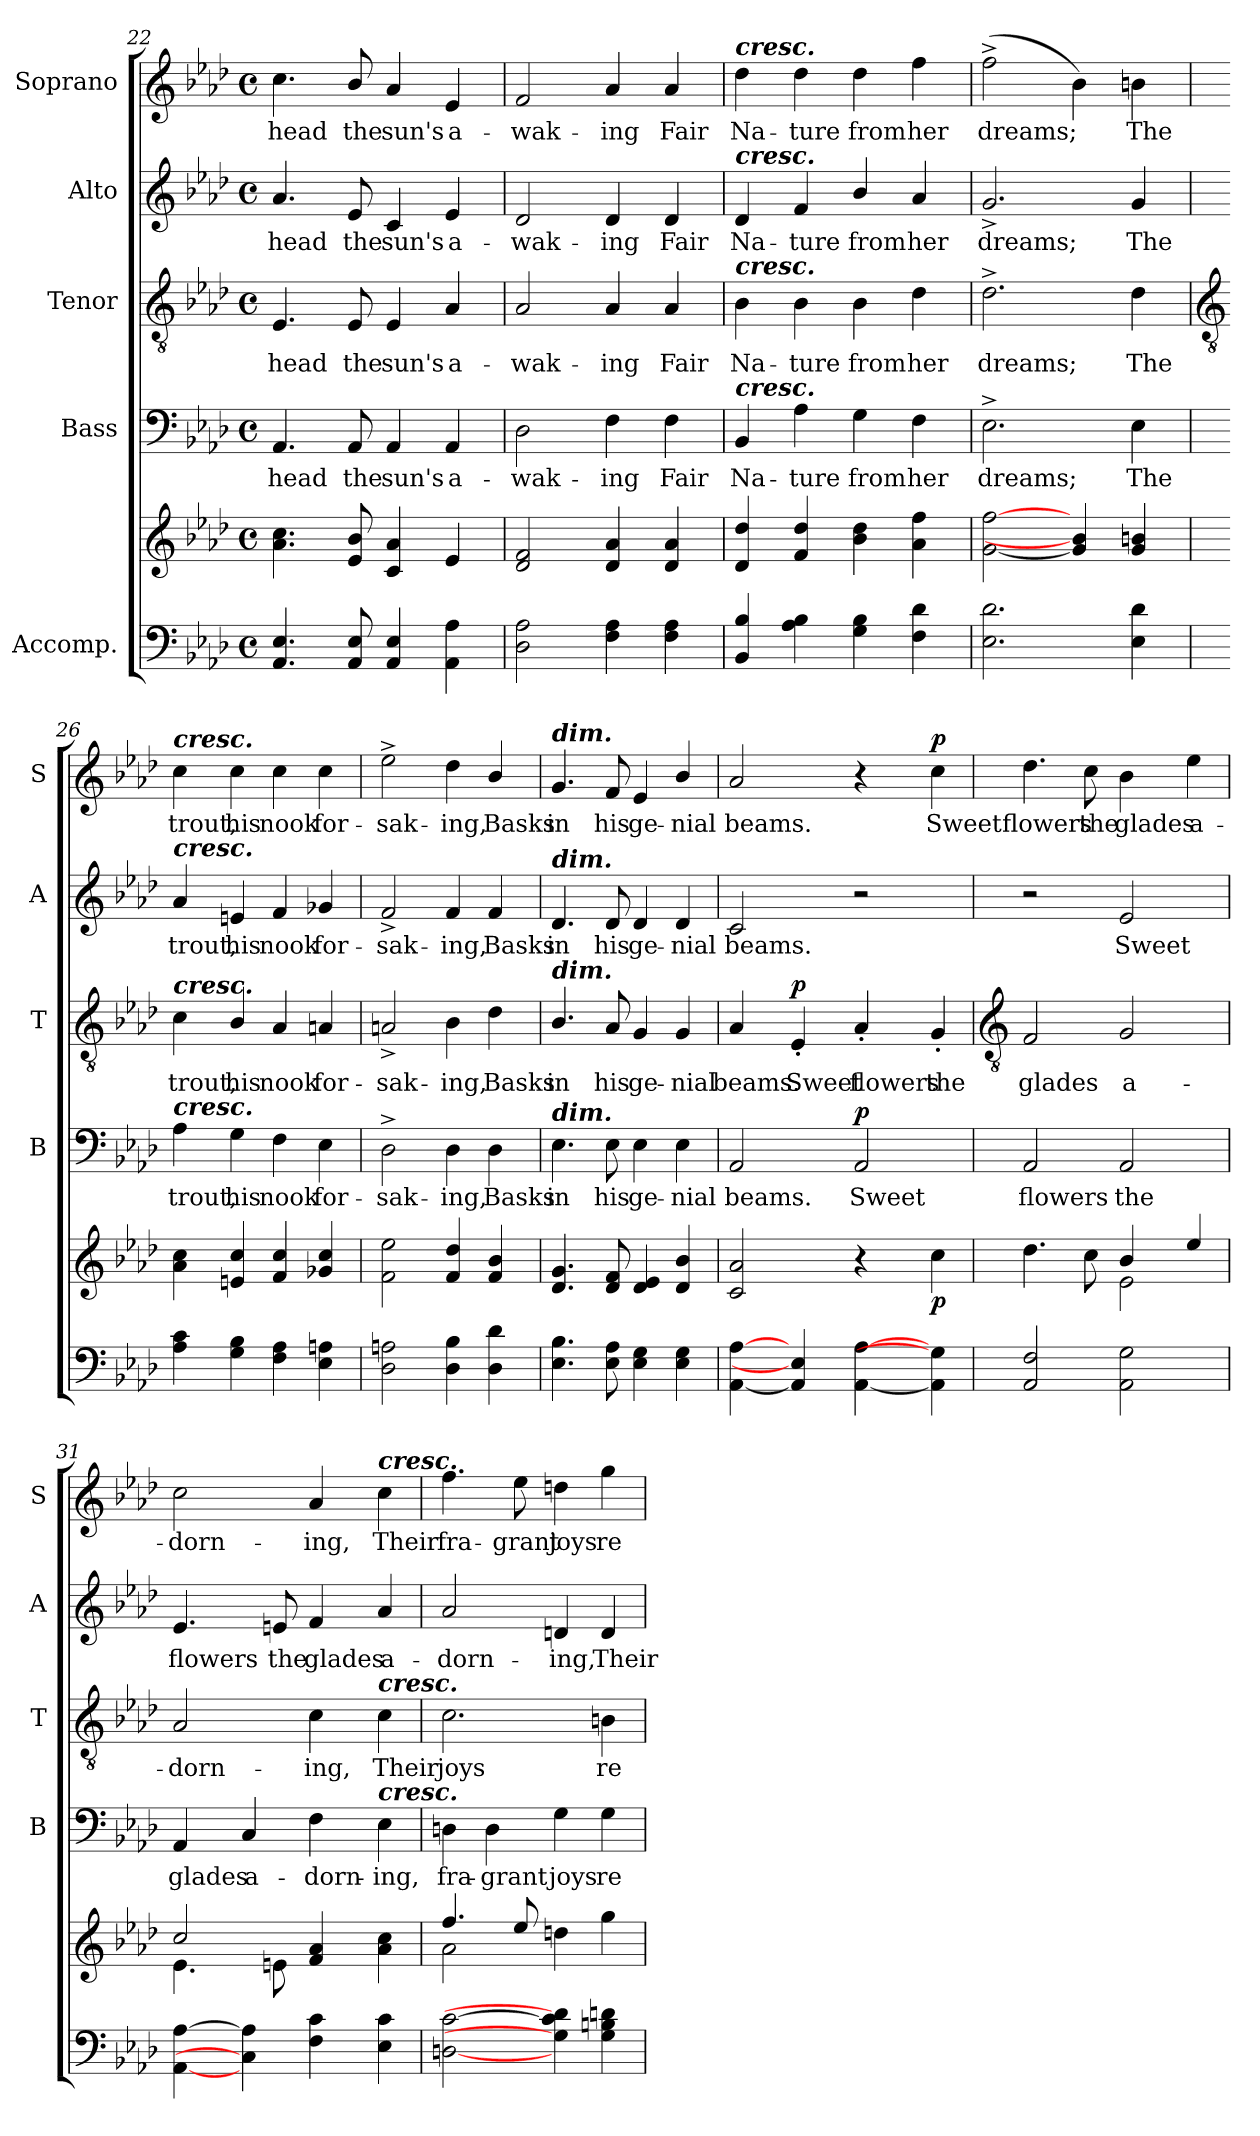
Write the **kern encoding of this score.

**kern	**kern	**dynam	**kern	**text	**dynam	**kern	**text	**dynam	**kern	**text	**kern	**text	**dynam
*part5	*part5	*part5	*part4	*part4	*part4	*part3	*part3	*part3	*part2	*part2	*part1	*part1	*part1
*staff6	*staff5	*staff5/6	*staff4	*staff4	*staff4	*staff3	*staff3	*staff3	*staff2	*staff2	*staff1	*staff1	*staff1
*I"Accomp.	*	*	*I"Bass	*	*	*I"Tenor	*	*	*I"Alto	*	*I"Soprano	*	*
*	*	*	*I'B	*	*	*I'T	*	*	*I'A	*	*I'S	*	*
*clefF4	*clefG2	*	*clefF4	*	*	*clefGv2	*	*	*clefG2	*	*clefG2	*	*
*k[b-e-a-d-]	*k[b-e-a-d-]	*	*k[b-e-a-d-]	*	*	*k[b-e-a-d-]	*	*	*k[b-e-a-d-]	*	*k[b-e-a-d-]	*	*
*A-:	*A-:	*	*A-:	*	*	*A-:	*	*	*A-:	*	*A-:	*	*
*M4/4	*M4/4	*	*M4/4	*	*	*M4/4	*	*	*M4/4	*	*M4/4	*	*
*met(c)	*met(c)	*	*met(c)	*	*	*met(c)	*	*	*met(c)	*	*met(c)	*	*
=22	=22	=22	=22	=22	=22	=22	=22	=22	=22	=22	=22	=22	=22
!	!	!	!	!LO:LY:b	!	!	!LO:LY:b	!	!	!LO:LY:b	!	!LO:LY:b	!
4.AA- 4.E-	4.a- 4.cc	.	4.AA-	-head	.	4.E-	-head	.	4.a-	-head	4.cc	-head	.
!	!	!	!	!LO:LY:b	!	!	!LO:LY:b	!	!	!LO:LY:b	!	!LO:LY:b	!
8AA- 8E-	8e-/ 8b-/	.	8AA-	the	.	8E-	the	.	8e-	the	8b-/	the	.
!	!	!	!	!LO:LY:b	!	!	!LO:LY:b	!	!	!LO:LY:b	!	!LO:LY:b	!
4AA- 4E-	4c 4a-	.	4AA-	sun's	.	4E-	sun's	.	4c	sun's	4a-	sun's	.
!	!	!	!	!LO:LY:b	!	!	!LO:LY:b	!	!	!LO:LY:b	!	!LO:LY:b	!
4AA- 4A-	4e-	.	4AA-	a-	.	4A-	a-	.	4e-/	a-	4e-	a-	.
=23	=23	=23	=23	=23	=23	=23	=23	=23	=23	=23	=23	=23	=23
!	!	!	!	!LO:LY:b	!	!	!LO:LY:b	!	!	!LO:LY:b	!	!LO:LY:b	!
2D- 2A-	2d- 2f	.	2D-	-wak-	.	2A-	-wak-	.	2d-	-wak-	2f	-wak-	.
!	!	!	!	!LO:LY:b	!	!	!LO:LY:b	!	!	!LO:LY:b	!	!LO:LY:b	!
4F 4A-	4d- 4a-	.	4F	-ing	.	4A-	-ing	.	4d-	-ing	4a-	-ing	.
!	!	!	!	!LO:LY:b	!	!	!LO:LY:b	!	!	!LO:LY:b	!	!LO:LY:b	!
4F 4A-	4d- 4a-	.	4F	Fair	.	4A-	Fair	.	4d-	Fair	4a-	Fair	.
=24	=24	=24	=24	=24	=24	=24	=24	=24	=24	=24	=24	=24	=24
!	!	!	!	!	!	!	!	!	!	!	!LO:TX:a:Bi:t=cresc.	!	!
!	!	!	!	!	!	!	!	!	!LO:TX:a:Bi:t=cresc.	!	!	!	!
!	!	!	!	!	!	!LO:TX:a:Bi:t=cresc.	!	!	!	!	!	!	!
!	!	!	!LO:TX:a:Bi:t=cresc.	!	!	!	!	!	!	!	!	!	!
!	!	!	!	!LO:LY:b	!	!	!LO:LY:b	!	!	!LO:LY:b	!	!LO:LY:b	!
4BB-/ 4B-/	4d- 4dd-	.	4BB-	Na-	.	4B-	Na-	.	4d-	Na-	4dd-	Na-	.
!	!	!	!	!LO:LY:b	!	!	!LO:LY:b	!	!	!LO:LY:b	!	!LO:LY:b	!
4A- 4B-	4f 4dd-	.	4A-	-ture	.	4B-	-ture	.	4f	-ture	4dd-	-ture	.
!	!	!	!	!LO:LY:b	!	!	!LO:LY:b	!	!	!LO:LY:b	!	!LO:LY:b	!
4G 4B-	4b- 4dd-	.	4G	from	.	4B-	from	.	4b-/	from	4dd-	from	.
!	!	!	!	!LO:LY:b	!	!	!LO:LY:b	!	!	!LO:LY:b	!	!LO:LY:b	!
4F 4d-	4a- 4ff	.	4F	her	.	4d-	her	.	4a-	her	4ff	her	.
=25	=25	=25	=25	=25	=25	=25	=25	=25	=25	=25	=25	=25	=25
!	!	!	!	!LO:LY:b	!	!	!LO:LY:b	!	!	!LO:LY:b	!	!LO:LY:b	!
2.E- 2.d-	[2g [2ff	.	2.E-^	dreams;	.	2.d-^	dreams;	.	2.g^	dreams;	(>2ff^	dreams;	.
.	4g] 4b-]	.	.	.	.	.	.	.	.	.	4b-)	.	.
!	!	!	!	!LO:LY:b	!	!	!LO:LY:b	!	!	!LO:LY:b	!	!LO:LY:b	!
4E- 4d-	4g 4bn	.	4E-	The	.	4d-	The	.	4g	The	4bn	The	.
!!LO:LB:g=z
=26	=26	=26	=26	=26	=26	=26	=26	=26	=26	=26	=26	=26	=26
*	*	*	*	*	*	*clefGv2	*	*	*	*	*	*	*
!	!	!	!	!	!	!	!	!	!	!	!LO:TX:a:Bi:t=cresc.	!	!
!	!	!	!	!	!	!	!	!	!LO:TX:a:Bi:t=cresc.	!	!	!	!
!	!	!	!	!	!	!LO:TX:a:Bi:t=cresc.	!	!	!	!	!	!	!
!	!	!	!LO:TX:a:Bi:t=cresc.	!	!	!	!	!	!	!	!	!	!
!	!	!	!	!LO:LY:b	!	!	!LO:LY:b	!	!	!LO:LY:b	!	!LO:LY:b	!
4A- 4c	4a- 4cc	.	4A-	trout,	.	4c	trout,	.	4a-	trout,	4cc	trout,	.
!	!	!	!	!LO:LY:b	!	!	!LO:LY:b	!	!	!LO:LY:b	!	!LO:LY:b	!
4G 4B-	4en 4cc	.	4G	his	.	4B-/	his	.	4en	his	4cc	his	.
!	!	!	!	!LO:LY:b	!	!	!LO:LY:b	!	!	!LO:LY:b	!	!LO:LY:b	!
4F 4A-	4f 4cc	.	4F	nook	.	4A-	nook	.	4f	nook	4cc	nook	.
!	!	!	!	!LO:LY:b	!	!	!LO:LY:b	!	!	!LO:LY:b	!	!LO:LY:b	!
4E- 4An	4g-X 4cc	.	4E-	for-	.	4An	for-	.	4g-X	for-	4cc	for-	.
=27	=27	=27	=27	=27	=27	=27	=27	=27	=27	=27	=27	=27	=27
!	!	!	!	!LO:LY:b	!	!	!LO:LY:b	!	!	!LO:LY:b	!	!LO:LY:b	!
2D- 2An	2f 2ee-	.	2D-^	-sak-	.	2An^	-sak-	.	2f^	-sak-	2ee-^	-sak-	.
!	!	!	!	!LO:LY:b	!	!	!LO:LY:b	!	!	!LO:LY:b	!	!LO:LY:b	!
4D- 4B-	4f 4dd-	.	4D-	-ing,	.	4B-	-ing,	.	4f	-ing,	4dd-	-ing,	.
!	!	!	!	!LO:LY:b	!	!	!LO:LY:b	!	!	!LO:LY:b	!	!LO:LY:b	!
4D- 4d-	4f/ 4b-/	.	4D-	Basks	.	4d-	Basks	.	4f	Basks	4b-/	Basks	.
=28	=28	=28	=28	=28	=28	=28	=28	=28	=28	=28	=28	=28	=28
!	!	!	!	!	!	!	!	!	!	!	!LO:TX:a:Bi:t=dim.	!	!
!	!	!	!	!	!	!	!	!	!LO:TX:a:Bi:t=dim.	!	!	!	!
!	!	!	!	!	!	!LO:TX:a:Bi:t=dim.	!	!	!	!	!	!	!
!	!	!	!LO:TX:a:Bi:t=dim.	!	!	!	!	!	!	!	!	!	!
!	!	!	!	!LO:LY:b	!	!	!LO:LY:b	!	!	!LO:LY:b	!	!LO:LY:b	!
4.E- 4.B-	4.d- 4.g	.	4.E-	in	.	4.B-/	in	.	4.d-	in	4.g	in	.
!	!	!	!	!LO:LY:b	!	!	!LO:LY:b	!	!	!LO:LY:b	!	!LO:LY:b	!
8E- 8A-	8d- 8f	.	8E-	his	.	8A-	his	.	8d-	his	8f	his	.
!	!	!	!	!LO:LY:b	!	!	!LO:LY:b	!	!	!LO:LY:b	!	!LO:LY:b	!
4E- 4G	4d- 4e-	.	4E-	ge-	.	4G	ge-	.	4d-	ge-	4e-	ge-	.
!	!	!	!	!LO:LY:b	!	!	!LO:LY:b	!	!	!LO:LY:b	!	!LO:LY:b	!
4E- 4G	4d-/ 4b-/	.	4E-	-nial	.	4G	-nial	.	4d-	-nial	4b-/	-nial	.
=29	=29	=29	=29	=29	=29	=29	=29	=29	=29	=29	=29	=29	=29
!	!	!	!	!LO:LY:b	!	!	!LO:LY:b	!	!	!LO:LY:b	!	!LO:LY:b	!
[4AA- [4A-	2c 2a-	.	2AA-	beams.	.	4A-	beams.	.	2c	beams.	2a-	beams.	.
!	!	!	!	!	!	!	!LO:LY:b	!LO:DY:b	!	!	!	!	!
4AA-] 4E-]	.	.	.	.	.	4E-'	Sweet	p	.	.	.	.	.
!	!	!	!	!LO:LY:b	!LO:DY:b	!	!LO:LY:b	!	!	!	!	!	!
[4AA- [4A-	4r	.	2AA-	Sweet	p	4A-'	flowers	.	2r	.	4r	.	.
!	!	!LO:DY:b	!	!	!	!	!LO:LY:b	!	!	!	!	!LO:LY:b	!LO:DY:b
4AA-] 4G]	4cc	p	.	.	.	4G'	the	.	.	.	4cc	Sweet	p
!!LO:LB:g=z
=30	=30	=30	=30	=30	=30	=30	=30	=30	=30	=30	=30	=30	=30
*	*	*	*	*	*	*clefGv2	*	*	*	*	*	*	*
*	*^	*	*	*	*	*	*	*	*	*	*	*	*
!	!	!	!	!	!LO:LY:b	!	!	!LO:LY:b	!	!	!	!	!LO:LY:b	!
2AA- 2F	4.dd-	2ryy	.	2AA-	flowers	.	2F	glades	.	2r	.	4.dd-	flowers	.
!	!	!	!	!	!	!	!	!	!	!	!	!	!LO:LY:b	!
.	8cc	.	.	.	.	.	.	.	.	.	.	8cc	the	.
!	!	!	!	!	!LO:LY:b	!	!	!LO:LY:b	!	!	!LO:LY:b	!	!LO:LY:b	!
2AA- 2G	4b-/	2e-\	.	2AA-	the	.	2G	a-	.	2e-	Sweet	4b-	glades	.
!	!	!	!	!	!	!	!	!	!	!	!	!	!LO:LY:b	!
.	4ee-/	.	.	.	.	.	.	.	.	.	.	4ee-	a-	.
=31	=31	=31	=31	=31	=31	=31	=31	=31	=31	=31	=31	=31	=31	=31
!	!	!	!	!	!LO:LY:b	!	!	!LO:LY:b	!	!	!LO:LY:b	!	!LO:LY:b	!
[4AA- [4A-	2cc/	4.e-\	.	4AA-	glades	.	2A-	-dorn-	.	4.e-	flowers	2cc	-dorn-	.
!	!	!	!	!	!LO:LY:b	!	!	!	!	!	!	!	!	!
4C] 4A-]	.	.	.	4C	a-	.	.	.	.	.	.	.	.	.
!	!	!	!	!	!	!	!	!	!	!	!LO:LY:b	!	!	!
.	.	8en\	.	.	.	.	.	.	.	8en	the	.	.	.
!	!	!	!	!	!LO:LY:b	!	!	!LO:LY:b	!	!	!LO:LY:b	!	!LO:LY:b	!
4F 4c	4f 4a-	2ryy	.	4F	-dorn-	.	4c	-ing,	.	4f	glades	4a-	-ing,	.
!	!	!	!	!	!	!	!	!	!	!	!	!LO:TX:a:Bi:t=cresc.	!	!
!	!	!	!	!	!	!	!LO:TX:a:Bi:t=cresc.	!	!	!	!	!	!	!
!	!	!	!	!LO:TX:a:Bi:t=cresc.	!	!	!	!	!	!	!	!	!	!
!	!	!	!	!	!LO:LY:b	!	!	!LO:LY:b	!	!	!LO:LY:b	!	!LO:LY:b	!
4E- 4c	4a- 4cc	.	.	4E-	-ing,	.	4c	Their	.	4a-	a-	4cc	Their	.
=32	=32	=32	=32	=32	=32	=32	=32	=32	=32	=32	=32	=32	=32	=32
!	!	!	!	!	!LO:LY:b	!	!	!LO:LY:b	!	!	!LO:LY:b	!	!LO:LY:b	!
[2Dn [2c	4.ff/	2a-\	.	4Dn	fra-	.	2.c	joys	.	2a-	-dorn-	4.ff	fra-	.
!	!	!	!	!	!LO:LY:b	!	!	!	!	!	!	!	!	!
.	.	.	.	4D	-grant	.	.	.	.	.	.	.	.	.
!	!	!	!	!	!	!	!	!	!	!	!	!	!LO:LY:b	!
.	8ee-/	.	.	.	.	.	.	.	.	.	.	8ee-	-grant	.
!	!	!	!	!	!LO:LY:b	!	!	!	!	!	!LO:LY:b	!	!LO:LY:b	!
4G] 4c] 4d]	4ddn	2ryy	.	4G	joys	.	.	.	.	4dn	-ing,	4ddn	joys	.
!	!	!	!	!	!LO:LY:b	!	!	!LO:LY:b	!	!	!LO:LY:b	!	!LO:LY:b	!
4G 4Bn 4d	4gg	.	.	4G	re-	.	4Bn	re-	.	4d	Their	4gg	re-	.
*	*v	*v	*	*	*	*	*	*	*	*	*	*	*	*
=	=	=	=	=	=	=	=	=	=	=	=	=	=
*-	*-	*-	*-	*-	*-	*-	*-	*-	*-	*-	*-	*-	*-
